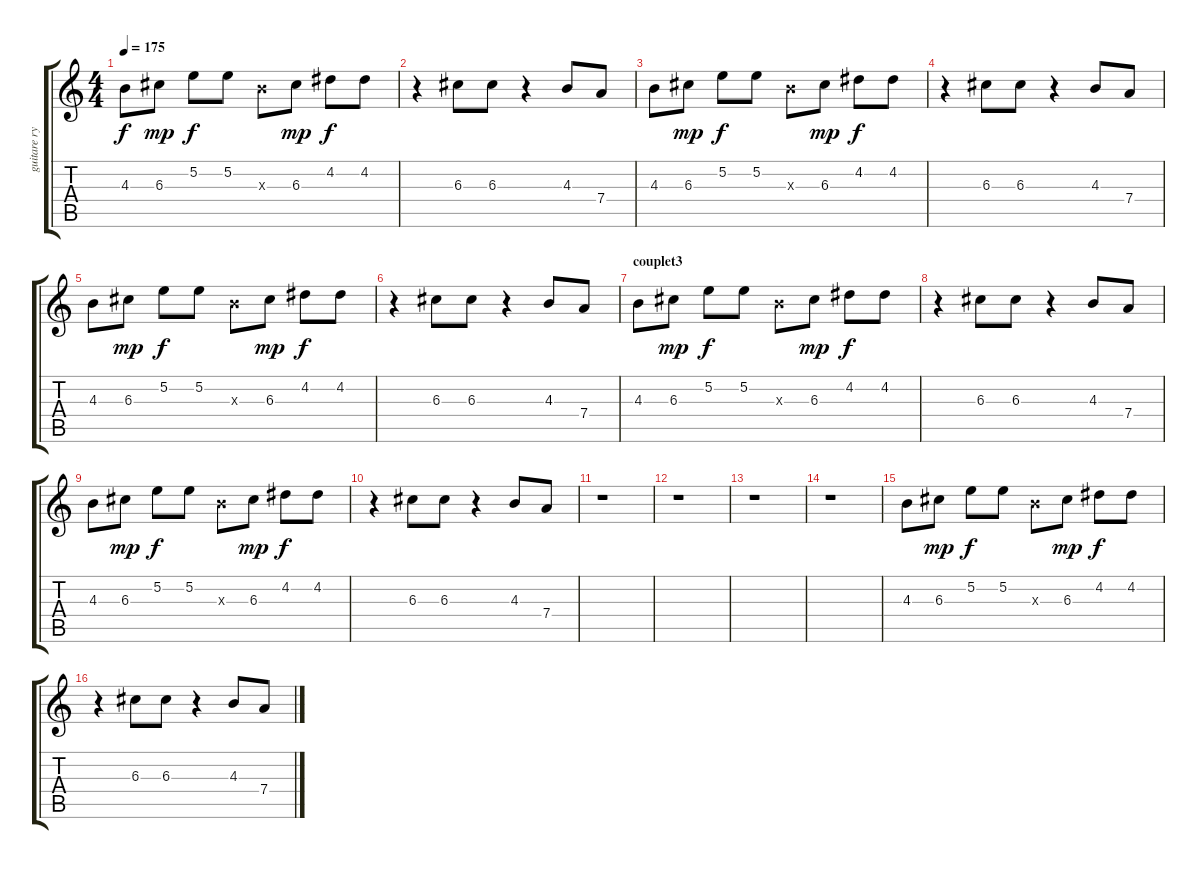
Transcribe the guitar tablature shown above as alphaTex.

\track ("guitare rythmique" "guitare ry") {instrument electricguitarmuted}
\staff {score tabs}
\tuning (E4 B3 G3 D3 A2 E2) {hide}
\ts (4 4)
\tempo 175
\clef g2
\ks c
4.3.8{dy f} 6.3.8{dy mp} 5.2.8{dy f} 5.2.8 4.3{x}.8 6.3.8{dy mp} 4.2.8{dy f} 4.2.8 |
r.4 6.3.8 6.3.8 r.4 4.3.8 7.4.8 |
4.3.8 6.3.8{dy mp} 5.2.8{dy f} 5.2.8 4.3{x}.8 6.3.8{dy mp} 4.2.8{dy f} 4.2.8 |
r.4 6.3.8 6.3.8 r.4 4.3.8 7.4.8 |
4.3.8 6.3.8{dy mp} 5.2.8{dy f} 5.2.8 4.3{x}.8 6.3.8{dy mp} 4.2.8{dy f} 4.2.8 |
r.4 6.3.8 6.3.8 r.4 4.3.8 7.4.8 |
\section ("" "couplet3")
4.3.8 6.3.8{dy mp} 5.2.8{dy f} 5.2.8 4.3{x}.8 6.3.8{dy mp} 4.2.8{dy f} 4.2.8 |
r.4 6.3.8 6.3.8 r.4 4.3.8 7.4.8 |
4.3.8 6.3.8{dy mp} 5.2.8{dy f} 5.2.8 4.3{x}.8 6.3.8{dy mp} 4.2.8{dy f} 4.2.8 |
r.4 6.3.8 6.3.8 r.4 4.3.8 7.4.8 |
r.1 |
r.1 |
r.1 |
r.1 |
4.3.8 6.3.8{dy mp} 5.2.8{dy f} 5.2.8 4.3{x}.8 6.3.8{dy mp} 4.2.8{dy f} 4.2.8 |
r.4 6.3.8 6.3.8 r.4 4.3.8 7.4.8
